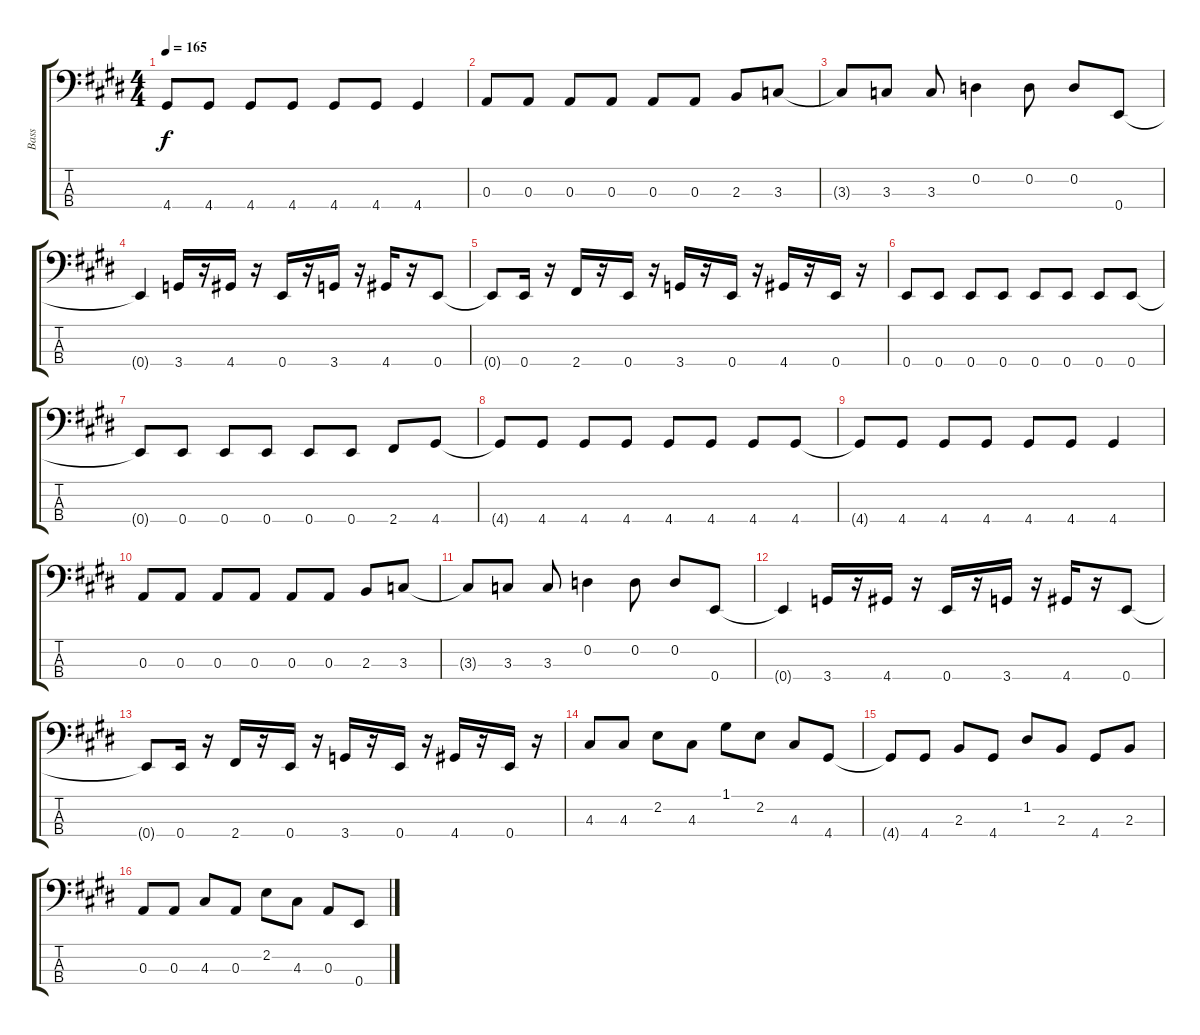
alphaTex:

\track ("Bass" "Bass") {instrument synthbass2}
\staff {score tabs}
\tuning (G2 D2 A1 E1) {hide}
\ts (4 4)
\tempo 165
\clef f4
\ks e
4.4{t}.8{dy f} 4.4.8 4.4.8 4.4.8 4.4.8 4.4.8 4.4.4 |
0.3.8 0.3.8 0.3.8 0.3.8 0.3.8 0.3.8 2.3.8 3.3.8 |
3.3{t}.8 3.3.8 3.3.8 0.2.4 0.2.8 0.2.8 0.4.8 |
0.4{t}.4 3.4.16 r.16 4.4.16 r.16 0.4.16 r.16 3.4.16 r.16 4.4.16 r.16 0.4.8 |
0.4{t}.8 0.4.16 r.16 2.4.16 r.16 0.4.16 r.16 3.4.16 r.16 0.4.16 r.16 4.4.16 r.16 0.4.16 r.16 |
0.4.8 0.4.8 0.4.8 0.4.8 0.4.8 0.4.8 0.4.8 0.4.8 |
0.4{t}.8 0.4.8 0.4.8 0.4.8 0.4.8 0.4.8 2.4.8 4.4.8 |
4.4{t}.8 4.4.8 4.4.8 4.4.8 4.4.8 4.4.8 4.4.8 4.4.8 |
4.4{t}.8 4.4.8 4.4.8 4.4.8 4.4.8 4.4.8 4.4.4 |
0.3.8 0.3.8 0.3.8 0.3.8 0.3.8 0.3.8 2.3.8 3.3.8 |
3.3{t}.8 3.3.8 3.3.8 0.2.4 0.2.8 0.2.8 0.4.8 |
0.4{t}.4 3.4.16 r.16 4.4.16 r.16 0.4.16 r.16 3.4.16 r.16 4.4.16 r.16 0.4.8 |
0.4{t}.8 0.4.16 r.16 2.4.16 r.16 0.4.16 r.16 3.4.16 r.16 0.4.16 r.16 4.4.16 r.16 0.4.16 r.16 |
4.3.8 4.3.8 2.2.8 4.3.8 1.1.8 2.2.8 4.3.8 4.4.8 |
4.4{t}.8 4.4.8 2.3.8 4.4.8 1.2.8 2.3.8 4.4.8 2.3.8 |
0.3.8 0.3.8 4.3.8 0.3.8 2.2.8 4.3.8 0.3.8 0.4.8
